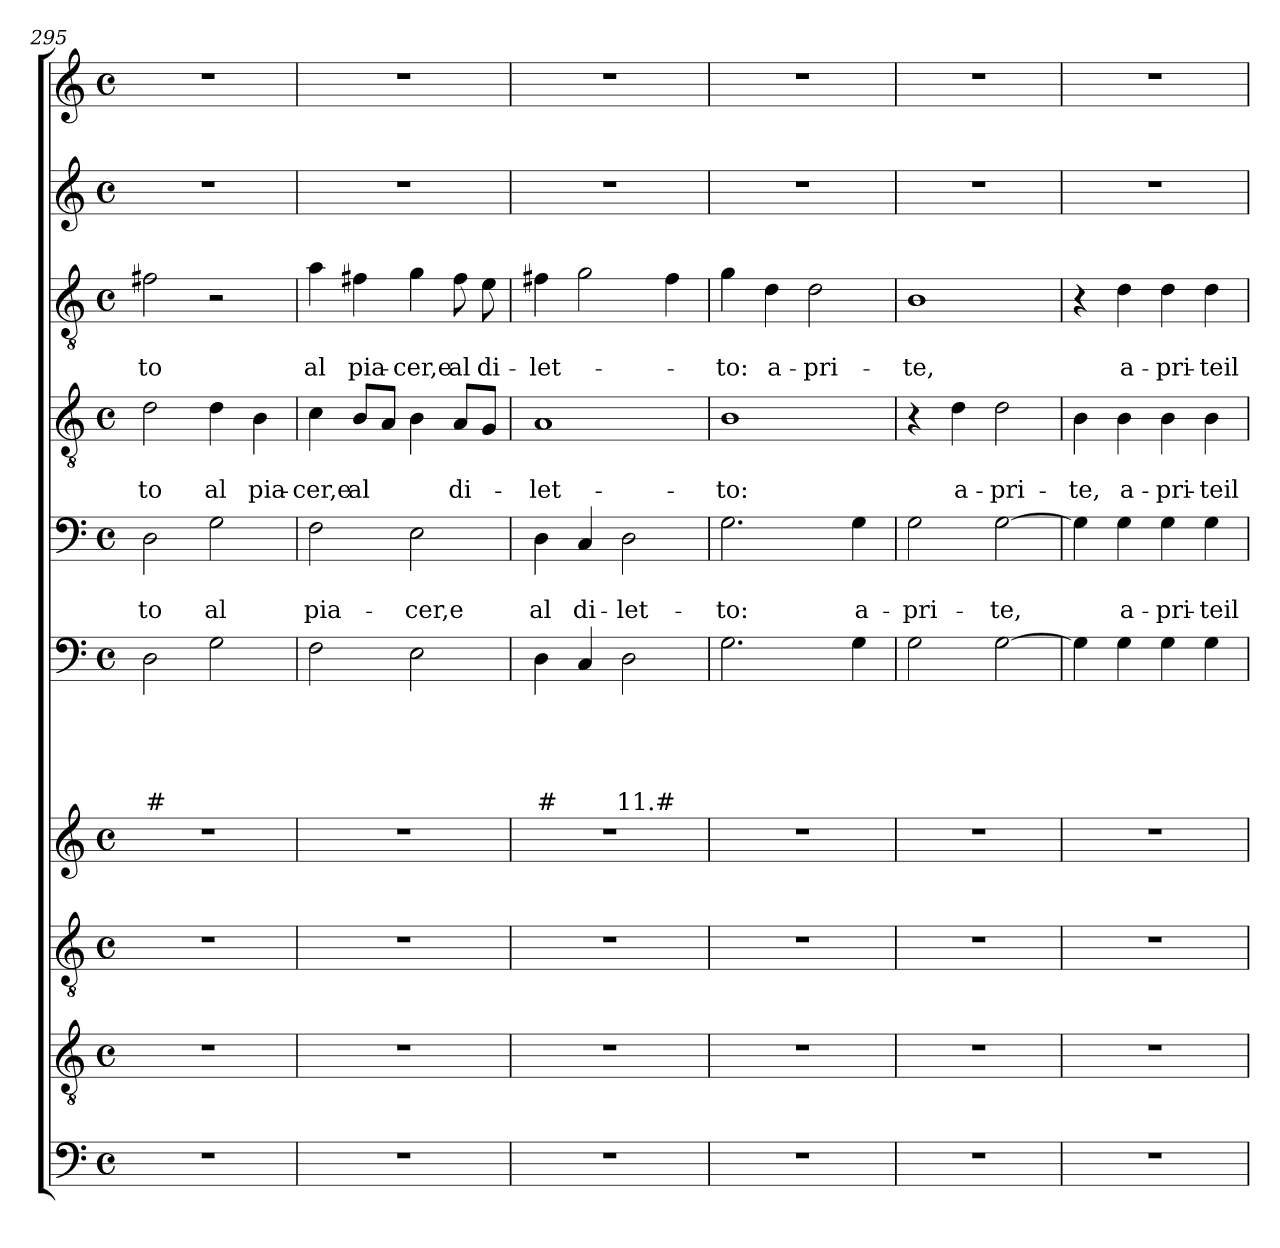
**kern	**kern	**kern	**kern	**kern	**text	**text	**text	**text	**text	**kern	**text	**text	**kern	**text	**text	**kern	**text	**text	**kern	**kern
*part10	*part9	*part8	*part7	*part6	*part6	*part6	*part6	*part6	*part6	*part5	*part5	*part5	*part4	*part4	*part4	*part3	*part3	*part3	*part2	*part1
*staff10	*staff9	*staff8	*staff7	*staff6	*staff6	*staff6	*staff6	*staff6	*staff6	*staff5	*staff5	*staff5	*staff4	*staff4	*staff4	*staff3	*staff3	*staff3	*staff2	*staff1
*clefF4	*clefGv2	*clefGv2	*clefG2	*clefF4	*	*	*	*	*	*clefF4	*	*	*clefGv2	*	*	*clefGv2	*	*	*clefG2	*clefG2
*k[]	*k[]	*k[]	*k[]	*k[]	*	*	*	*	*	*k[]	*	*	*k[]	*	*	*k[]	*	*	*k[]	*k[]
*C:	*C:	*C:	*C:	*C:	*	*	*	*	*	*C:	*	*	*C:	*	*	*C:	*	*	*C:	*C:
*M4/4	*M4/4	*M4/4	*M4/4	*M4/4	*	*	*	*	*	*M4/4	*	*	*M4/4	*	*	*M4/4	*	*	*M4/4	*M4/4
*met(c)	*met(c)	*met(c)	*met(c)	*met(c)	*	*	*	*	*	*met(c)	*	*	*met(c)	*	*	*met(c)	*	*	*met(c)	*met(c)
=295	=295	=295	=295	=295	=295	=295	=295	=295	=295	=295	=295	=295	=295	=295	=295	=295	=295	=295	=295	=295
1r	1r	1r	1r	2D\	.	.	.	.	#	2D\	.	-to	2d\	.	-to	2f#X\	.	-to	1r	1r
.	.	.	.	2G\	.	.	.	.	.	2G\	.	al	4d\	.	al	2r	.	.	.	.
.	.	.	.	.	.	.	.	.	.	.	.	.	4B\	.	pia-	.	.	.	.	.
!!LO:LB:g=z
=296	=296	=296	=296	=296	=296	=296	=296	=296	=296	=296	=296	=296	=296	=296	=296	=296	=296	=296	=296	=296
1r	1r	1r	1r	2F\	.	.	.	.	.	2F\	.	pia-	4c\	.	-cer,e	4a\	.	al	1r	1r
.	.	.	.	.	.	.	.	.	.	.	.	.	8B/L	.	al	4f#X\	.	pia-	.	.
.	.	.	.	.	.	.	.	.	.	.	.	.	8A/J	.	.	.	.	.	.	.
.	.	.	.	2E\	.	.	.	.	.	2E\	.	-cer,e	4B\	.	.	4g\	.	-cer,e	.	.
.	.	.	.	.	.	.	.	.	.	.	.	.	8A/L	.	di-	8f#\	.	al	.	.
.	.	.	.	.	.	.	.	.	.	.	.	.	8G/J	.	.	8e\	.	di-	.	.
=297	=297	=297	=297	=297	=297	=297	=297	=297	=297	=297	=297	=297	=297	=297	=297	=297	=297	=297	=297	=297
1r	1r	1r	1r	4D\	.	.	.	.	#	4D\	.	al	1A	.	-let-	4f#X\	.	-let-	1r	1r
.	.	.	.	4C/	.	.	.	.	.	4C/	.	di-	.	.	.	2g\	.	.	.	.
.	.	.	.	2D\	.	.	.	.	11.#	2D\	.	-let-	.	.	.	.	.	.	.	.
.	.	.	.	.	.	.	.	.	.	.	.	.	.	.	.	4f#\	.	.	.	.
=298	=298	=298	=298	=298	=298	=298	=298	=298	=298	=298	=298	=298	=298	=298	=298	=298	=298	=298	=298	=298
1r	1r	1r	1r	2.G\	.	.	.	.	.	2.G\	.	-to:	1B	.	-to:	4g\	.	-to:	1r	1r
.	.	.	.	.	.	.	.	.	.	.	.	.	.	.	.	4d\	.	a-	.	.
.	.	.	.	.	.	.	.	.	.	.	.	.	.	.	.	2d\	.	-pri-	.	.
.	.	.	.	4G\	.	.	.	.	.	4G\	.	a-	.	.	.	.	.	.	.	.
=299	=299	=299	=299	=299	=299	=299	=299	=299	=299	=299	=299	=299	=299	=299	=299	=299	=299	=299	=299	=299
1r	1r	1r	1r	2G\	.	.	.	.	.	2G\	.	-pri-	4r	.	.	1B	.	-te,	1r	1r
.	.	.	.	.	.	.	.	.	.	.	.	.	4d\	.	a-	.	.	.	.	.
.	.	.	.	[2G\	.	.	.	.	.	[2G\	.	-te,	2d\	.	-pri-	.	.	.	.	.
=300	=300	=300	=300	=300	=300	=300	=300	=300	=300	=300	=300	=300	=300	=300	=300	=300	=300	=300	=300	=300
1r	1r	1r	1r	4G\]	.	.	.	.	.	4G\]	.	.	4B\	.	-te,	4r	.	.	1r	1r
.	.	.	.	4G\	.	.	.	.	.	4G\	.	a-	4B\	.	a-	4d\	.	a-	.	.
.	.	.	.	4G\	.	.	.	.	.	4G\	.	-pri-	4B\	.	-pri-	4d\	.	-pri-	.	.
.	.	.	.	4G\	.	.	.	.	.	4G\	.	-teil	4B\	.	-teil	4d\	.	-teil	.	.
=	=	=	=	=	=	=	=	=	=	=	=	=	=	=	=	=	=	=	=	=
*-	*-	*-	*-	*-	*-	*-	*-	*-	*-	*-	*-	*-	*-	*-	*-	*-	*-	*-	*-	*-
